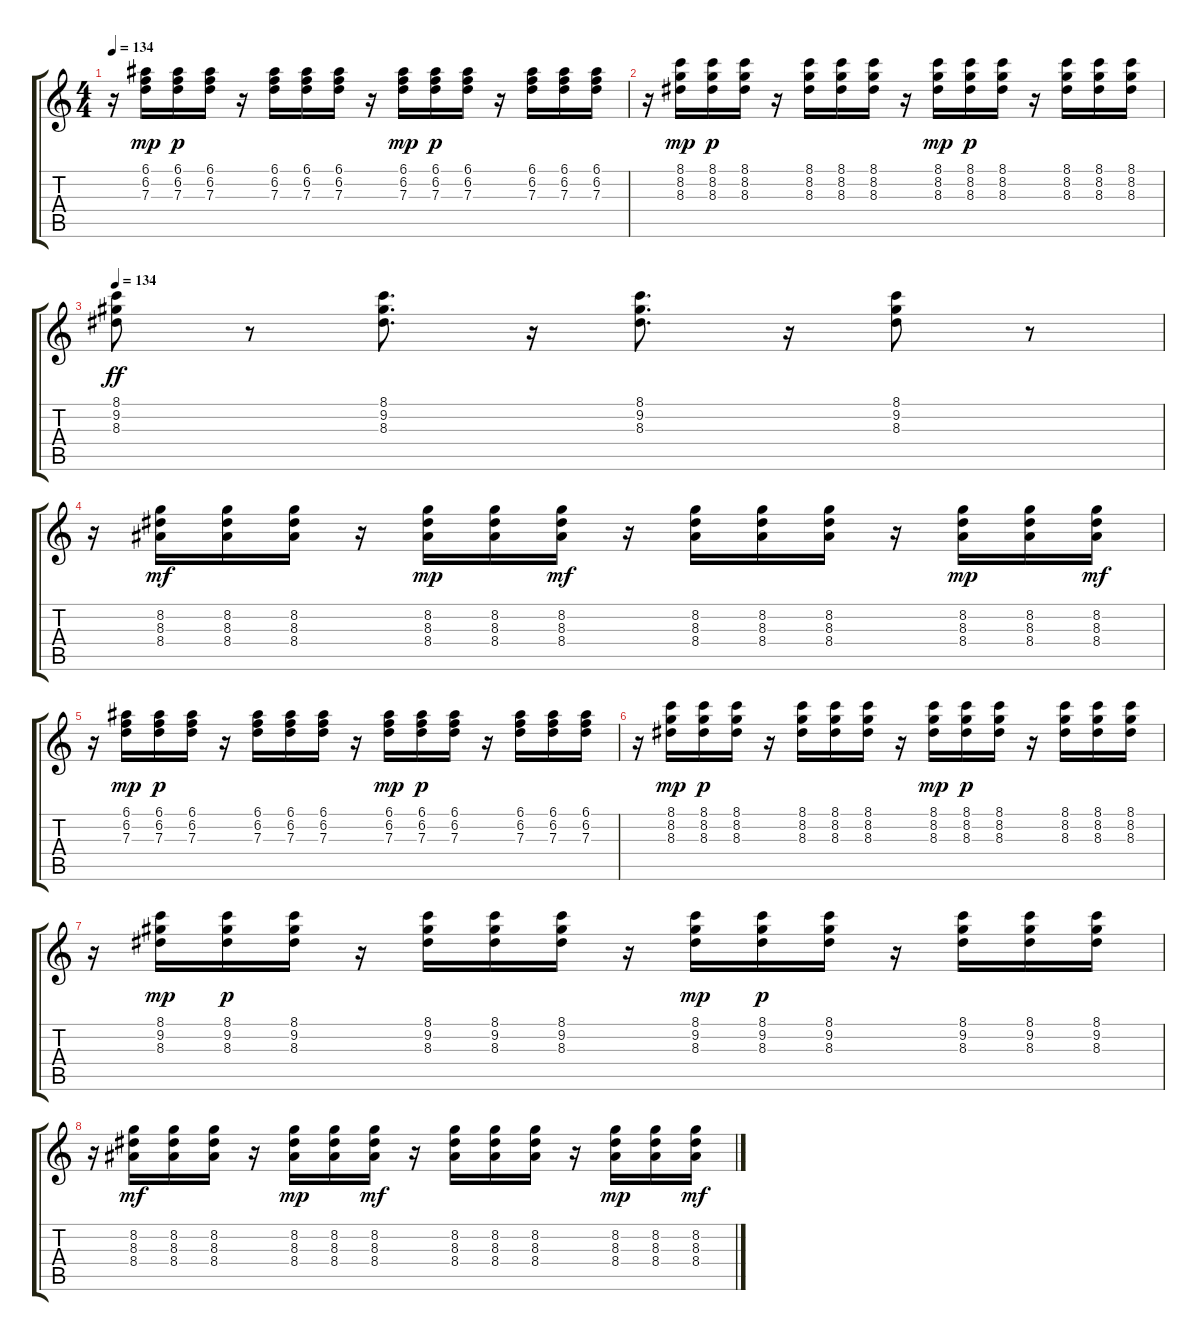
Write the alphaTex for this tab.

\track "" {instrument acousticguitarsteel}
\staff {score tabs}
\tuning (E4 B3 G3 D3 A2 E2) {hide}
\ts (4 4)
\tempo 134
\clef g2
\ks c
r.16{dy mf} (6.1 6.2 7.3).16{dy mp} (6.1 6.2 7.3).16{dy p} (6.1 6.2 7.3).16 r.16 (6.1 6.2 7.3).16 (6.1 6.2 7.3).16 (6.1 6.2 7.3).16 r.16 (6.1 6.2 7.3).16{dy mp} (6.1 6.2 7.3).16{dy p} (6.1 6.2 7.3).16 r.16 (6.1 6.2 7.3).16 (6.1 6.2 7.3).16 (6.1 6.2 7.3).16 |
r.16 (8.1 8.2 8.3).16{dy mp} (8.1 8.2 8.3).16{dy p} (8.1 8.2 8.3).16 r.16 (8.1 8.2 8.3).16 (8.1 8.2 8.3).16 (8.1 8.2 8.3).16 r.16 (8.1 8.2 8.3).16{dy mp} (8.1 8.2 8.3).16{dy p} (8.1 8.2 8.3).16 r.16 (8.1 8.2 8.3).16 (8.1 8.2 8.3).16 (8.1 8.2 8.3).16 |
\tempo 134
(8.1 9.2 8.3).8{dy ff} r.8 (8.1 9.2 8.3).8{d} r.16 (8.1 9.2 8.3).8{d} r.16 (8.1 9.2 8.3).8 r.8 |
r.16 (8.2 8.3 8.4).16{dy mf} (8.2 8.3 8.4).16 (8.2 8.3 8.4).16 r.16 (8.2 8.3 8.4).16{dy mp} (8.2 8.3 8.4).16 (8.2 8.3 8.4).16{dy mf} r.16 (8.2 8.3 8.4).16 (8.2 8.3 8.4).16 (8.2 8.3 8.4).16 r.16 (8.2 8.3 8.4).16{dy mp} (8.2 8.3 8.4).16 (8.2 8.3 8.4).16{dy mf} |
r.16 (6.1 6.2 7.3).16{dy mp} (6.1 6.2 7.3).16{dy p} (6.1 6.2 7.3).16 r.16 (6.1 6.2 7.3).16 (6.1 6.2 7.3).16 (6.1 6.2 7.3).16 r.16 (6.1 6.2 7.3).16{dy mp} (6.1 6.2 7.3).16{dy p} (6.1 6.2 7.3).16 r.16 (6.1 6.2 7.3).16 (6.1 6.2 7.3).16 (6.1 6.2 7.3).16 |
r.16 (8.1 8.2 8.3).16{dy mp} (8.1 8.2 8.3).16{dy p} (8.1 8.2 8.3).16 r.16 (8.1 8.2 8.3).16 (8.1 8.2 8.3).16 (8.1 8.2 8.3).16 r.16 (8.1 8.2 8.3).16{dy mp} (8.1 8.2 8.3).16{dy p} (8.1 8.2 8.3).16 r.16 (8.1 8.2 8.3).16 (8.1 8.2 8.3).16 (8.1 8.2 8.3).16 |
r.16 (8.1 9.2 8.3).16{dy mp} (8.1 9.2 8.3).16{dy p} (8.1 9.2 8.3).16 r.16 (8.1 9.2 8.3).16 (8.1 9.2 8.3).16 (8.1 9.2 8.3).16 r.16 (8.1 9.2 8.3).16{dy mp} (8.1 9.2 8.3).16{dy p} (8.1 9.2 8.3).16 r.16 (8.1 9.2 8.3).16 (8.1 9.2 8.3).16 (8.1 9.2 8.3).16 |
r.16 (8.2 8.3 8.4).16{dy mf} (8.2 8.3 8.4).16 (8.2 8.3 8.4).16 r.16 (8.2 8.3 8.4).16{dy mp} (8.2 8.3 8.4).16 (8.2 8.3 8.4).16{dy mf} r.16 (8.2 8.3 8.4).16 (8.2 8.3 8.4).16 (8.2 8.3 8.4).16 r.16 (8.2 8.3 8.4).16{dy mp} (8.2 8.3 8.4).16 (8.2 8.3 8.4).16{dy mf}
